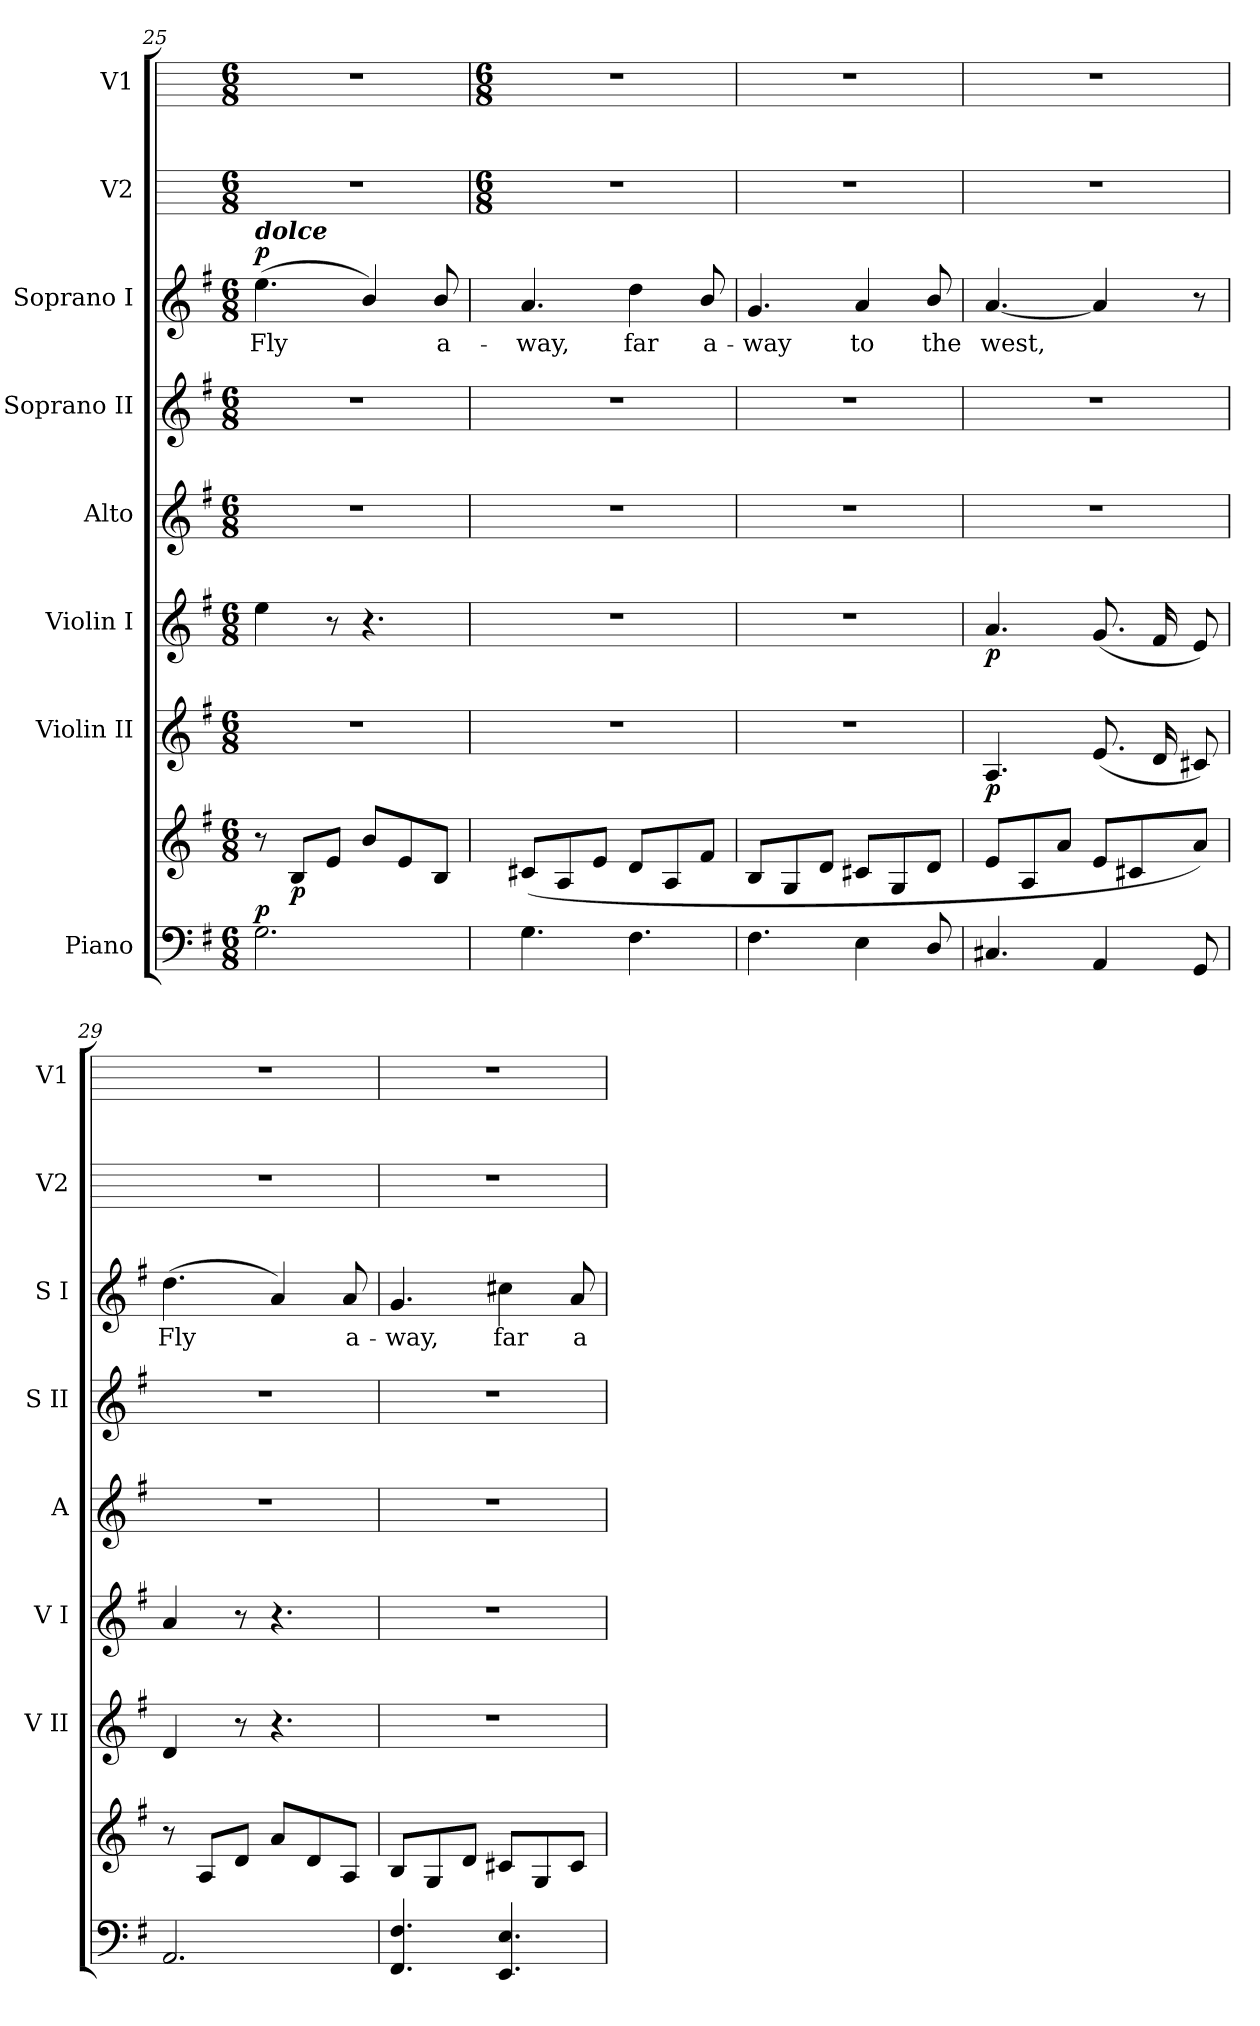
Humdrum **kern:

**kern	**kern	**dynam	**kern	**dynam	**kern	**dynam	**kern	**kern	**kern	**text	**dynam	**kern	**kern
*part8	*part8	*part8	*part7	*part7	*part6	*part6	*part5	*part4	*part3	*part3	*part3	*part2	*part1
*staff9	*staff8	*staff8/9	*staff7	*staff7	*staff6	*staff6	*staff5	*staff4	*staff3	*staff3	*staff3	*staff2	*staff1
*I"Piano	*	*	*I"Violin II	*	*I"Violin I	*	*I"Alto	*I"Soprano II	*I"Soprano I	*	*	*I"V2	*I"V1
*	*	*	*I'V II	*	*I'V I	*	*I'A	*I'S II	*I'S I	*	*	*I'V2	*I'V1
*clefF4	*clefG2	*	*clefG2	*	*clefG2	*	*clefG2	*clefG2	*clefG2	*	*	*	*
*k[f#]	*k[f#]	*	*k[f#]	*	*k[f#]	*	*k[f#]	*k[f#]	*k[f#]	*	*	*	*
*G:	*G:	*	*G:	*	*G:	*	*G:	*G:	*G:	*	*	*	*
*M6/8	*M6/8	*	*M6/8	*	*M6/8	*	*M6/8	*M6/8	*M6/8	*	*	*M6/8	*M6/8
=25	=25	=25	=25	=25	=25	=25	=25	=25	=25	=25	=25	=25	=25
!	!	!	!	!	!	!	!	!	!LO:TX:a:Bi:t=dolce	!	!	!	!
!	!	!LO:DY:a=2	!LO:N:vis=1	!	!	!	!LO:N:vis=1	!LO:N:vis=1	!	!LO:LY:b	!LO:DY:b	!	!
2.G	8r	p	2.r	.	4ee	.	2.r	2.r	(<4.ee	Fly	p	2.r	2.r
!	!	!LO:DY:b	!	!	!	!	!	!	!	!	!	!	!
.	(>8BL	p	.	.	.	.	.	.	.	.	.	.	.
.	8eJ	.	.	.	8r	.	.	.	.	.	.	.	.
.	8bL	.	.	.	4.r	.	.	.	4b/)	.	.	.	.
.	8e	.	.	.	.	.	.	.	.	.	.	.	.
!	!	!	!	!	!	!	!	!	!	!LO:LY:b	!	!	!
.	8BJ	.	.	.	.	.	.	.	8b/	a-	.	.	.
!!LO:LB:g=z
=26	=26	=26	=26	=26	=26	=26	=26	=26	=26	=26	=26	=26	=26
*	*	*	*	*	*	*	*	*	*	*	*	*M6/8	*M6/8
!	!	!	!LO:N:vis=1	!	!LO:N:vis=1	!	!LO:N:vis=1	!LO:N:vis=1	!	!LO:LY:b	!	!	!
4.G	(<8c#XL	.	2.r	.	2.r	.	2.r	2.r	4.a	-way,	.	2.r	2.r
.	8A	.	.	.	.	.	.	.	.	.	.	.	.
.	8eJ	.	.	.	.	.	.	.	.	.	.	.	.
!	!	!	!	!	!	!	!	!	!	!LO:LY:b	!	!	!
4.F#)	8dL	.	.	.	.	.	.	.	4dd	far	.	.	.
.	8A	.	.	.	.	.	.	.	.	.	.	.	.
!	!	!	!	!	!	!	!	!	!	!LO:LY:b	!	!	!
.	8f#J	.	.	.	.	.	.	.	8b/	a-	.	.	.
=27	=27	=27	=27	=27	=27	=27	=27	=27	=27	=27	=27	=27	=27
!	!	!	!LO:N:vis=1	!	!LO:N:vis=1	!	!LO:N:vis=1	!LO:N:vis=1	!	!LO:LY:b	!	!	!
4.F#	8BL	.	2.r	.	2.r	.	2.r	2.r	4.g	-way	.	2.r	2.r
.	8G	.	.	.	.	.	.	.	.	.	.	.	.
.	8dJ	.	.	.	.	.	.	.	.	.	.	.	.
!	!	!	!	!	!	!	!	!	!	!LO:LY:b	!	!	!
4E	8c#XL	.	.	.	.	.	.	.	4a	to	.	.	.
.	8G	.	.	.	.	.	.	.	.	.	.	.	.
!	!	!	!	!	!	!	!	!	!	!LO:LY:b	!	!	!
8D/	8dJ	.	.	.	.	.	.	.	8b/	the	.	.	.
=28	=28	=28	=28	=28	=28	=28	=28	=28	=28	=28	=28	=28	=28
!	!	!	!	!LO:DY:b	!	!LO:DY:b	!LO:N:vis=1	!LO:N:vis=1	!	!LO:LY:b	!	!	!
4.C#X	8eL	.	4.A	p	4.a	p	2.r	2.r	[4.a	west,	.	2.r	2.r
.	8A	.	.	.	.	.	.	.	.	.	.	.	.
.	8aJ	.	.	.	.	.	.	.	.	.	.	.	.
4AA	8eL	.	(<8.eL	.	(<8.gL	.	.	.	4a]	.	.	.	.
.	8c#X	.	.	.	.	.	.	.	.	.	.	.	.
.	.	.	16dL	.	16f#L	.	.	.	.	.	.	.	.
8GG	8aJ)	.	8c#XJ)	.	8eJ)	.	.	.	8r	.	.	.	.
=29	=29	=29	=29	=29	=29	=29	=29	=29	=29	=29	=29	=29	=29
!	!	!	!	!	!	!	!LO:N:vis=1	!LO:N:vis=1	!	!LO:LY:b	!	!	!
2.AA	8r	.	4d	.	4a	.	2.r	2.r	(<4.dd	Fly	.	2.r	2.r
.	8AL	.	.	.	.	.	.	.	.	.	.	.	.
.	8dJ	.	8r	.	8r	.	.	.	.	.	.	.	.
.	8aL	.	4.r	.	4.r	.	.	.	4a)	.	.	.	.
.	8d	.	.	.	.	.	.	.	.	.	.	.	.
!	!	!	!	!	!	!	!	!	!	!LO:LY:b	!	!	!
.	8AJ	.	.	.	.	.	.	.	8a	a-	.	.	.
=30	=30	=30	=30	=30	=30	=30	=30	=30	=30	=30	=30	=30	=30
!	!	!	!LO:N:vis=1	!	!LO:N:vis=1	!	!LO:N:vis=1	!LO:N:vis=1	!	!LO:LY:b	!	!	!
4.FF# 4.F#	8BL	.	2.r	.	2.r	.	2.r	2.r	4.g	-way,	.	2.r	2.r
.	8G	.	.	.	.	.	.	.	.	.	.	.	.
.	8dJ	.	.	.	.	.	.	.	.	.	.	.	.
!	!	!	!	!	!	!	!	!	!	!LO:LY:b	!	!	!
4.EE 4.E	8c#XL	.	.	.	.	.	.	.	4cc#X	far	.	.	.
.	8G	.	.	.	.	.	.	.	.	.	.	.	.
!	!	!	!	!	!	!	!	!	!	!LO:LY:b	!	!	!
.	8c#J	.	.	.	.	.	.	.	8a	a-	.	.	.
=	=	=	=	=	=	=	=	=	=	=	=	=	=
*-	*-	*-	*-	*-	*-	*-	*-	*-	*-	*-	*-	*-	*-
